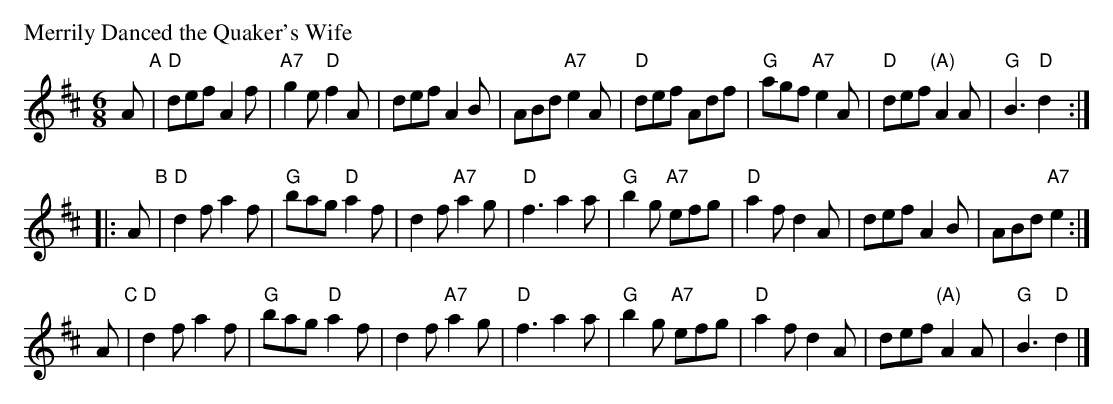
X:1
P: Merrily Danced the Quaker's Wife
M: 6/8
L: 1/8
K: D
A "A"\
| "D"def A2f | "A7"g2e "D"f2A | def A2B | ABd "A7"e2A \
| "D"def Adf | "G"agf "A7"e2A | "D"def "(A)"A2A | "G"B3 "D"d2 :|
|: A "B"\
| "D"d2f a2f | "G"bag "D"a2f | d2f "A7"a2g | "D"f3 a2a \
| "G"b2g "A7"efg | "D"a2f d2A | def A2B | ABd "A7"e2 :|
A "C"\
| "D"d2f a2f | "G"bag "D"a2f | d2f "A7"a2g | "D"f3 a2a \
| "G"b2g "A7"efg | "D"a2f d2A | def "(A)"A2A | "G"B3 "D"d2 |]
